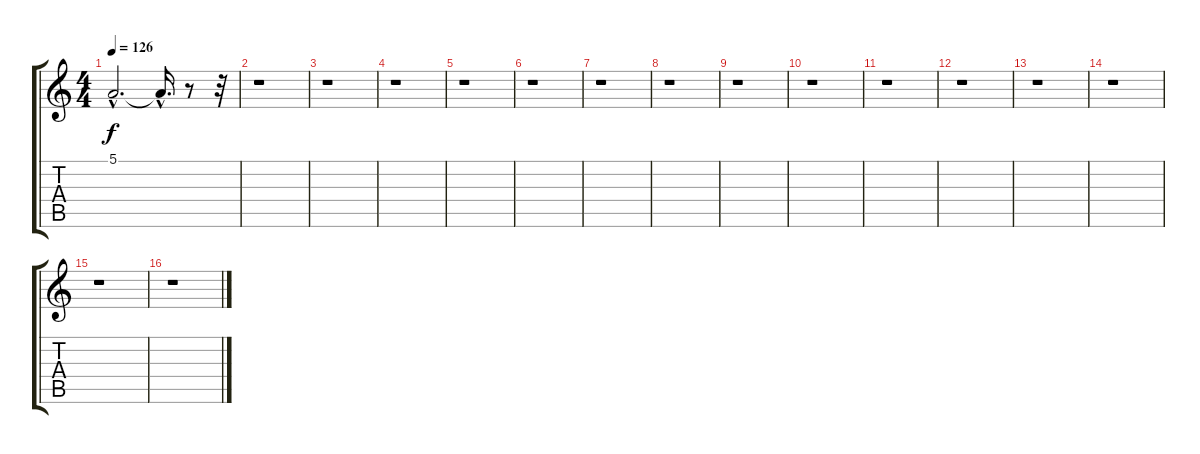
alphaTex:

\track "" {instrument brasssection}
\staff {score tabs}
\tuning (E4 B3 G3 D3 A2 E2) {hide}
\ts (4 4)
\tempo 126
\clef g2
\ks c
5.1{hac t}.2{d dy f} 5.1{hac t}.16{d} r.8 r.32 |
r.1 |
r.1 |
r.1 |
r.1 |
r.1 |
r.1 |
r.1 |
r.1 |
r.1 |
r.1 |
r.1 |
r.1 |
r.1 |
r.1 |
r.1
